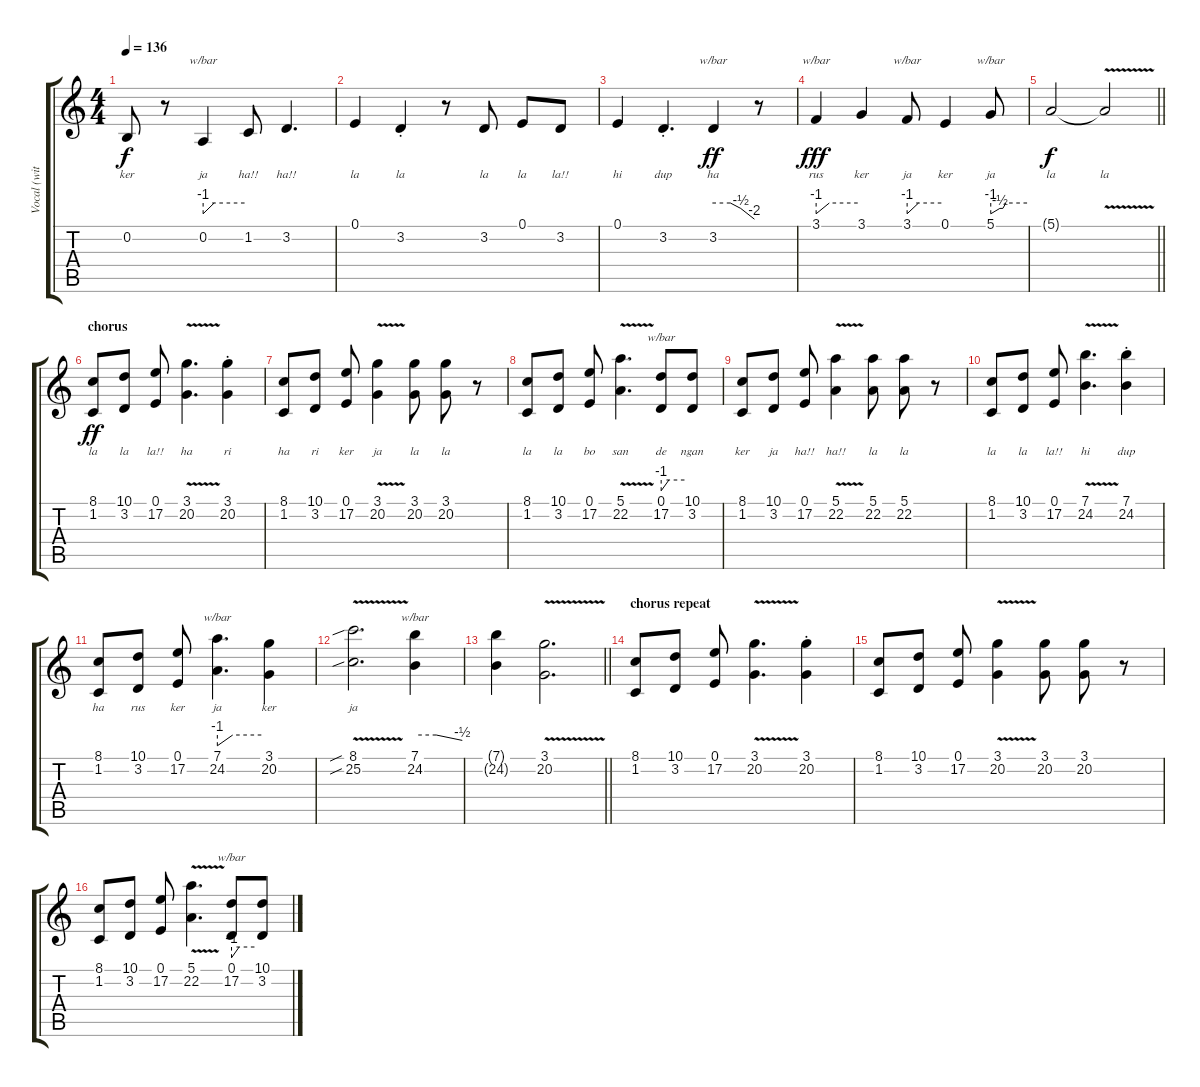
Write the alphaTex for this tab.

\track ("Vocal (with lyric)" "Vocal (wit") {instrument tenorsax}
\staff {score tabs}
\tuning (E4 B3 G3 D3 A2 E2) {hide}
\ts (4 4)
\tempo 136
\clef g2
\ks c
0.2{t}.8{lyrics (0 "ker") lyrics (1 "") lyrics (2 "") lyrics (3 "") lyrics (4 "") dy f} r.8 0.2.4{tbe (custom default 0 -4 16 0 60 0) lyrics (0 "ja") lyrics (1 "") lyrics (2 "") lyrics (3 "") lyrics (4 "")} 1.2.8{lyrics (0 "ha!!") lyrics (1 "") lyrics (2 "") lyrics (3 "") lyrics (4 "")} 3.2.4{d lyrics (0 "ha!!") lyrics (1 "") lyrics (2 "") lyrics (3 "") lyrics (4 "")} |
0.1.4{lyrics (0 "la") lyrics (1 "") lyrics (2 "") lyrics (3 "") lyrics (4 "")} 3.2{st}.4{lyrics (0 "la") lyrics (1 "") lyrics (2 "") lyrics (3 "") lyrics (4 "")} r.8 3.2.8{lyrics (0 "la") lyrics (1 "") lyrics (2 "") lyrics (3 "") lyrics (4 "")} 0.1.8{lyrics (0 "la") lyrics (1 "") lyrics (2 "") lyrics (3 "") lyrics (4 "")} 3.2.8{lyrics (0 "la!!") lyrics (1 "") lyrics (2 "") lyrics (3 "") lyrics (4 "")} |
0.1.4{lyrics (0 "hi") lyrics (1 "") lyrics (2 "") lyrics (3 "") lyrics (4 "")} 3.2{st}.4{d lyrics (0 "dup") lyrics (1 "") lyrics (2 "") lyrics (3 "") lyrics (4 "")} 3.2.4{tbe (custom default 0 0 25 0 40 -2 60 -8) lyrics (0 "ha") lyrics (1 "") lyrics (2 "") lyrics (3 "") lyrics (4 "") dy ff} r.8 |
3.1.4{tbe (custom default 0 -4 19 0 60 0) lyrics (0 "rus") lyrics (1 "") lyrics (2 "") lyrics (3 "") lyrics (4 "") dy fff} 3.1.4{lyrics (0 "ker") lyrics (1 "") lyrics (2 "") lyrics (3 "") lyrics (4 "")} 3.1.8{tbe (custom default 0 -4 20 0 60 0) lyrics (0 "ja") lyrics (1 "") lyrics (2 "") lyrics (3 "") lyrics (4 "")} 0.1.4{lyrics (0 "ker") lyrics (1 "") lyrics (2 "") lyrics (3 "") lyrics (4 "")} 5.1.8{tbe (custom default 0 -4 15 -2 20 -2 25 0 60 0) lyrics (0 "ja") lyrics (1 "") lyrics (2 "") lyrics (3 "") lyrics (4 "")} |
\barLineRight lightlight
5.1{t}.2{lyrics (0 "la") lyrics (1 "") lyrics (2 "") lyrics (3 "") lyrics (4 "") dy f} 5.1{v t}.2{lyrics (0 "la") lyrics (1 "") lyrics (2 "") lyrics (3 "") lyrics (4 "")} |
\section ("" "chorus")
(8.1 1.2).8{lyrics (0 "la") lyrics (1 "") lyrics (2 "") lyrics (3 "") lyrics (4 "") dy ff} (10.1 3.2).8{lyrics (0 "la") lyrics (1 "") lyrics (2 "") lyrics (3 "") lyrics (4 "")} (0.1 17.2).8{lyrics (0 "la!!") lyrics (1 "") lyrics (2 "") lyrics (3 "") lyrics (4 "")} (3.1{v} 20.2{v}).4{d lyrics (0 "ha") lyrics (1 "") lyrics (2 "") lyrics (3 "") lyrics (4 "")} (3.1{st} 20.2{st}).4{lyrics (0 "ri") lyrics (1 "") lyrics (2 "") lyrics (3 "") lyrics (4 "")} |
(8.1 1.2).8{lyrics (0 "ha") lyrics (1 "") lyrics (2 "") lyrics (3 "") lyrics (4 "")} (10.1 3.2).8{lyrics (0 "ri") lyrics (1 "") lyrics (2 "") lyrics (3 "") lyrics (4 "")} (0.1 17.2).8{lyrics (0 "ker") lyrics (1 "") lyrics (2 "") lyrics (3 "") lyrics (4 "")} (3.1{v} 20.2{v}).4{lyrics (0 "ja") lyrics (1 "") lyrics (2 "") lyrics (3 "") lyrics (4 "")} (3.1 20.2).8{lyrics (0 "la") lyrics (1 "") lyrics (2 "") lyrics (3 "") lyrics (4 "")} (3.1 20.2).8{lyrics (0 "la") lyrics (1 "") lyrics (2 "") lyrics (3 "") lyrics (4 "")} r.8 |
(8.1 1.2).8{lyrics (0 "la") lyrics (1 "") lyrics (2 "") lyrics (3 "") lyrics (4 "")} (10.1 3.2).8{lyrics (0 "la") lyrics (1 "") lyrics (2 "") lyrics (3 "") lyrics (4 "")} (0.1 17.2).8{lyrics (0 "bo") lyrics (1 "") lyrics (2 "") lyrics (3 "") lyrics (4 "")} (5.1{v} 22.2{v}).4{d lyrics (0 "san") lyrics (1 "") lyrics (2 "") lyrics (3 "") lyrics (4 "")} (0.1 17.2).8{tbe (custom default 0 -4 20 0 60 0) lyrics (0 "de") lyrics (1 "") lyrics (2 "") lyrics (3 "") lyrics (4 "")} (10.1 3.2).8{lyrics (0 "ngan") lyrics (1 "") lyrics (2 "") lyrics (3 "") lyrics (4 "")} |
(8.1 1.2).8{lyrics (0 "ker") lyrics (1 "") lyrics (2 "") lyrics (3 "") lyrics (4 "")} (10.1 3.2).8{lyrics (0 "ja") lyrics (1 "") lyrics (2 "") lyrics (3 "") lyrics (4 "")} (0.1 17.2).8{lyrics (0 "ha!!") lyrics (1 "") lyrics (2 "") lyrics (3 "") lyrics (4 "")} (5.1{v} 22.2{v}).4{lyrics (0 "ha!!") lyrics (1 "") lyrics (2 "") lyrics (3 "") lyrics (4 "")} (5.1 22.2).8{lyrics (0 "la") lyrics (1 "") lyrics (2 "") lyrics (3 "") lyrics (4 "")} (5.1 22.2).8{lyrics (0 "la") lyrics (1 "") lyrics (2 "") lyrics (3 "") lyrics (4 "")} r.8 |
(8.1 1.2).8{lyrics (0 "la") lyrics (1 "") lyrics (2 "") lyrics (3 "") lyrics (4 "")} (10.1 3.2).8{lyrics (0 "la") lyrics (1 "") lyrics (2 "") lyrics (3 "") lyrics (4 "")} (0.1 17.2).8{lyrics (0 "la!!") lyrics (1 "") lyrics (2 "") lyrics (3 "") lyrics (4 "")} (7.1{v} 24.2{v}).4{d lyrics (0 "hi") lyrics (1 "") lyrics (2 "") lyrics (3 "") lyrics (4 "")} (7.1{st} 24.2{st}).4{lyrics (0 "dup") lyrics (1 "") lyrics (2 "") lyrics (3 "") lyrics (4 "")} |
(8.1 1.2).8{lyrics (0 "ha") lyrics (1 "") lyrics (2 "") lyrics (3 "") lyrics (4 "")} (10.1 3.2).8{lyrics (0 "rus") lyrics (1 "") lyrics (2 "") lyrics (3 "") lyrics (4 "")} (0.1 17.2).8{lyrics (0 "ker") lyrics (1 "") lyrics (2 "") lyrics (3 "") lyrics (4 "")} (7.1 24.2).4{d tbe (custom default 0 -4 21 0 60 0) lyrics (0 "ja") lyrics (1 "") lyrics (2 "") lyrics (3 "") lyrics (4 "")} (3.1 20.2).4{lyrics (0 "ker") lyrics (1 "") lyrics (2 "") lyrics (3 "") lyrics (4 "")} |
(8.1{v sib} 25.2{v sib}).2{d lyrics (0 "ja") lyrics (1 "") lyrics (2 "") lyrics (3 "") lyrics (4 "")} (7.1 24.2).4{tbe (custom default 0 0 27 0 60 -2)} |
\barLineRight lightlight
(7.1{t} 24.2{t}).4 (3.1{v} 20.2{v}).2{d} |
\section ("" "chorus repeat")
(8.1 1.2).8 (10.1 3.2).8 (0.1 17.2).8 (3.1{v} 20.2{v}).4{d} (3.1{st} 20.2{st}).4 |
(8.1 1.2).8 (10.1 3.2).8 (0.1 17.2).8 (3.1{v} 20.2{v}).4 (3.1 20.2).8 (3.1 20.2).8 r.8 |
(8.1 1.2).8 (10.1 3.2).8 (0.1 17.2).8 (5.1{v} 22.2{v}).4{d} (0.1 17.2).8{tbe (custom default 0 -4 20 0 60 0)} (10.1 3.2).8
